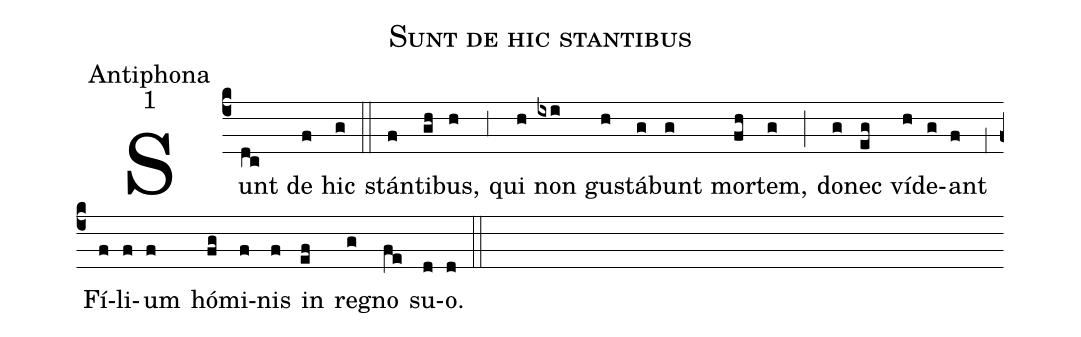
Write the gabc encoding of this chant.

name:Sunt de hic stantibus;
office-part:Antiphona;
mode:1;
%%
(c4) Sunt(dc) de(f) hic(g) (::) stán(f)ti(gh)bus,(h) (;3) qui(h) non(ixi) gu(h)stá(g)bunt(g) mor(fh)tem,(g) (;) do(g)nec(eg) ví(h)de(g)ant(f) (;1) Fí(f)li(f)um(f) hó(fg)mi(f)nis(f) in(ef) re(g)gno(fe) su(d)o.(d) (::)
